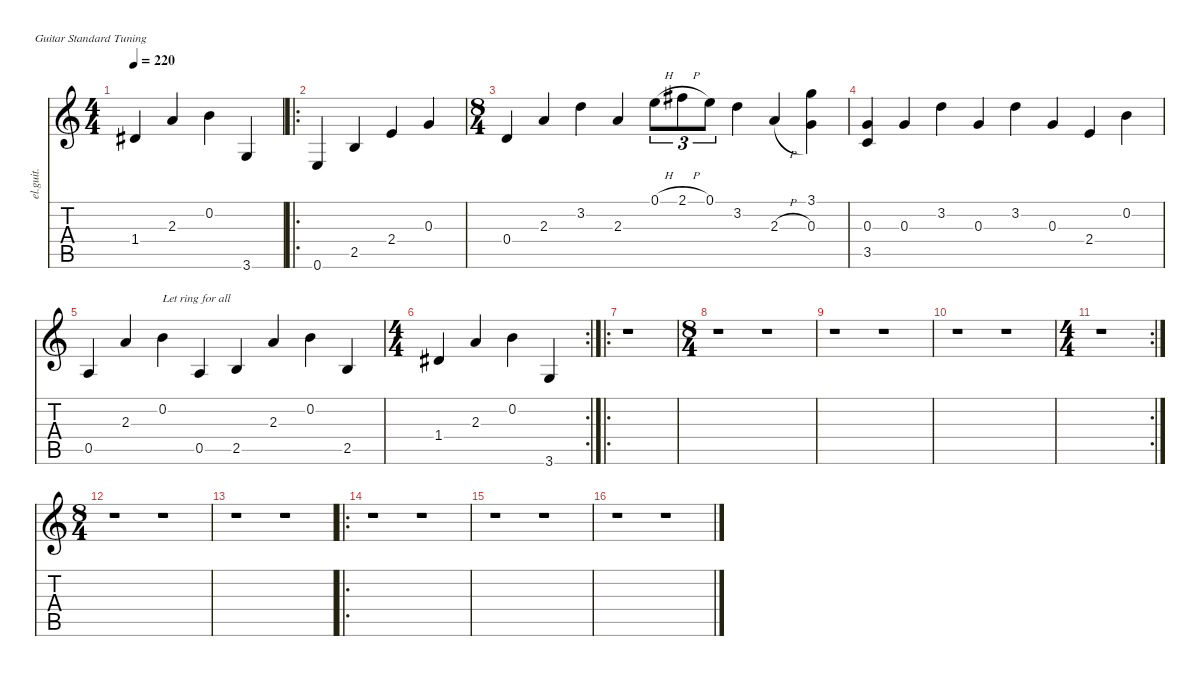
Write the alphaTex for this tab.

\defaultSystemsLayout 4
\hideDynamics
\bracketExtendMode nobrackets
\track ("Guitar 4 (clean)" "el.guit.") {mute instrument electricguitarclean}
\staff {score tabs}
\tuning (E4 B3 G3 D3 A2 E2)
\ts (4 4)
\tempo 220
\clef g2
\ks c
1.4{acc #}.4{dy f} 2.3.4 0.2.4 3.6.4 |
\ro
0.6.4 2.5.4 2.4.4 0.3.4 |
\ts (8 4)
0.4.4 2.3.4 3.2.4 2.3.4 0.1{h}.8{tu (3 2)} 2.1{h acc #}.8{tu (3 2)} 0.1.8{tu (3 2)} 3.2.4 2.3{h}.4 (3.1 0.3).4 |
(0.3 3.5).4 0.3.4 3.2.4 0.3.4 3.2.4 0.3.4 2.4.4 0.2.4 |
0.5.4 2.3.4 0.2.4{txt "Let ring for all"} 0.5.4 2.5.4 2.3.4 0.2.4 2.5.4 |
\rc 2
\ts (4 4)
1.4{acc #}.4 2.3.4 0.2.4 3.6.4 |
\ro
r.1 |
\ts (8 4)
r.1 r.1 |
r.1 r.1 |
r.1 r.1 |
\rc 2
\ts (4 4)
r.1 |
\ts (8 4)
r.1 r.1 |
r.1 r.1 |
\ro
r.1 r.1 |
r.1 r.1 |
r.1 r.1
